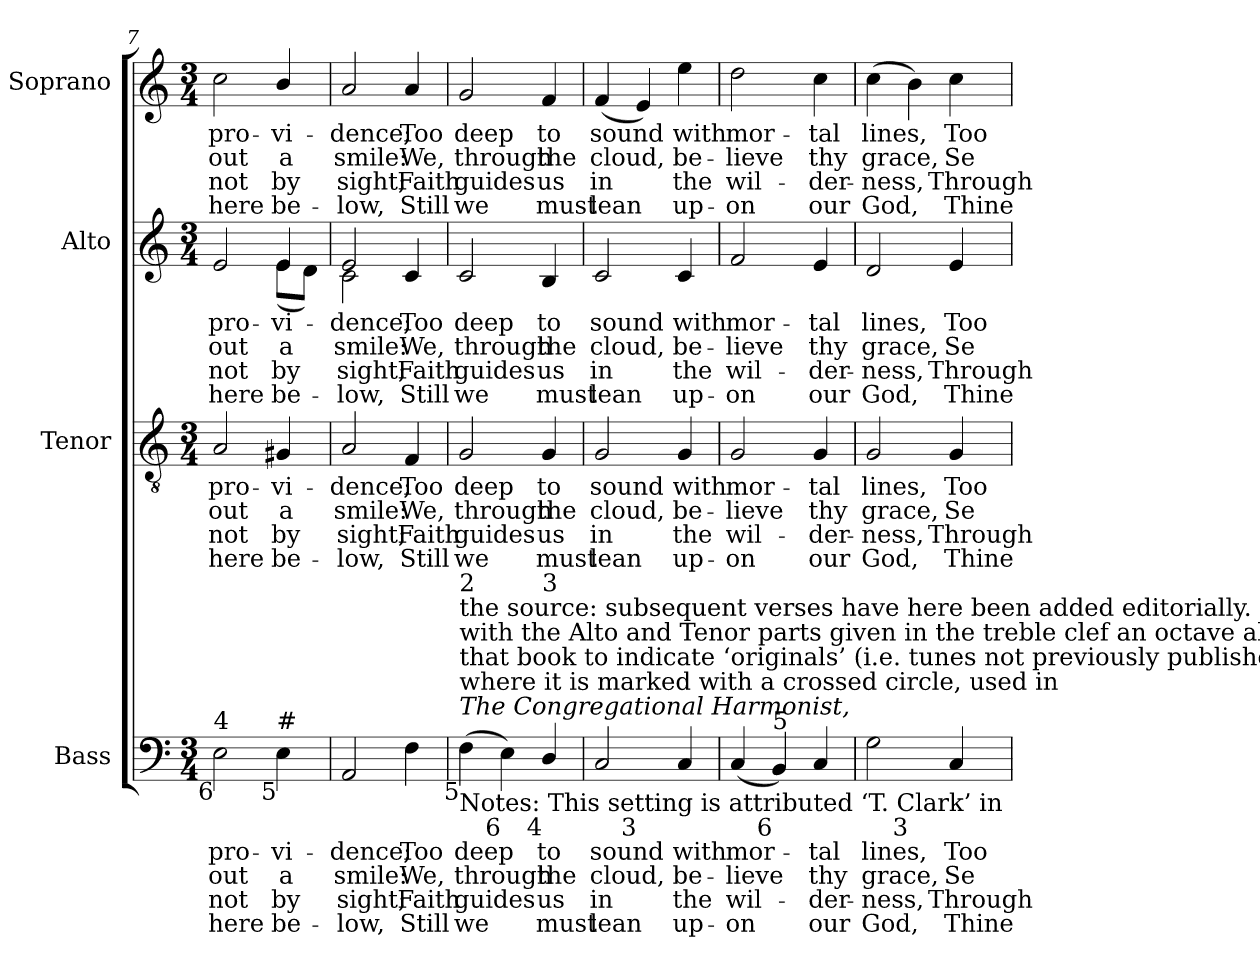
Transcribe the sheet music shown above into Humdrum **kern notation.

**kern	**text	**text	**text	**text	**kern	**text	**text	**text	**text	**kern	**text	**text	**text	**text	**kern	**text	**text	**text	**text
*part4	*part4	*part4	*part4	*part4	*part3	*part3	*part3	*part3	*part3	*part2	*part2	*part2	*part2	*part2	*part1	*part1	*part1	*part1	*part1
*staff4	*staff4	*staff4	*staff4	*staff4	*staff3	*staff3	*staff3	*staff3	*staff3	*staff2	*staff2	*staff2	*staff2	*staff2	*staff1	*staff1	*staff1	*staff1	*staff1
*I"Bass	*	*	*	*	*I"Tenor	*	*	*	*	*I"Alto	*	*	*	*	*I"Soprano	*	*	*	*
*I'B.	*	*	*	*	*I'T.	*	*	*	*	*I'A.	*	*	*	*	*I'S.	*	*	*	*
*clefF4	*	*	*	*	*clefGv2	*	*	*	*	*clefG2	*	*	*	*	*clefG2	*	*	*	*
*	*	*	*	*	*ITrd7c12	*	*	*	*	*	*	*	*	*	*	*	*	*	*
*k[]	*	*	*	*	*k[]	*	*	*	*	*k[]	*	*	*	*	*k[]	*	*	*	*
*C:	*	*	*	*	*C:	*	*	*	*	*C:	*	*	*	*	*C:	*	*	*	*
*M3/4	*	*	*	*	*M3/4	*	*	*	*	*M3/4	*	*	*	*	*M3/4	*	*	*	*
=7	=7	=7	=7	=7	=7	=7	=7	=7	=7	=7	=7	=7	=7	=7	=7	=7	=7	=7	=7
!	!LO:LY:b:color=#000000	!LO:LY:b:color=#000000	!LO:LY:b:color=#000000	!LO:LY:b:color=#000000	!	!	!	!	!	!	!	!	!	!	!	!	!	!	!
!	!	!	!	!	!	!LO:LY:b:color=#000000	!LO:LY:b:color=#000000	!LO:LY:b:color=#000000	!LO:LY:b:color=#000000	!	!	!	!	!	!	!	!	!	!
!	!	!	!	!	!	!	!	!	!	!	!LO:LY:b:color=#000000	!LO:LY:b:color=#000000	!LO:LY:b:color=#000000	!LO:LY:b:color=#000000	!	!	!	!	!
*	*	*	*	*	*	*	*	*	*	*^	*	*	*	*	*	*	*	*	*
!LO:TX:b:rj:t=6	!	!	!	!	!	!	!	!	!	!	!	!	!	!	!	!	!	!	!	!
!LO:TX:t=4	!	!	!	!	!	!	!	!	!	!	!	!	!	!	!	!	!	!	!	!
!	!	!	!	!	!	!	!	!	!	!	!	!	!	!	!	!	!LO:LY:b:color=#000000	!LO:LY:b:color=#000000	!LO:LY:b:color=#000000	!LO:LY:b:color=#000000
2Ei\	pro-	-out	not	here	2AAi/	pro-	-out	not	here	2ei/	2ryy	pro-	-out	not	here	2cci\	pro-	-out	not	here
!	!LO:LY:b:color=#000000	!LO:LY:b:color=#000000	!LO:LY:b:color=#000000	!LO:LY:b:color=#000000	!	!	!	!	!	!	!	!	!	!	!	!	!	!	!	!
!	!	!	!	!	!	!LO:LY:b:color=#000000	!LO:LY:b:color=#000000	!LO:LY:b:color=#000000	!LO:LY:b:color=#000000	!	!	!	!	!	!	!	!	!	!	!
!	!	!	!	!	!	!	!	!	!	!	!	!LO:LY:b:color=#000000	!LO:LY:b:color=#000000	!LO:LY:b:color=#000000	!LO:LY:b:color=#000000	!	!	!	!	!
!LO:TX:b:rj:t=5	!	!	!	!	!	!	!	!	!	!	!	!	!	!	!	!	!	!	!	!
!LO:TX:t=#	!	!	!	!	!	!	!	!	!	!	!	!	!	!	!	!	!	!	!	!
!	!	!	!	!	!	!	!	!	!	!	!	!	!	!	!	!	!LO:LY:b:color=#000000	!LO:LY:b:color=#000000	!LO:LY:b:color=#000000	!LO:LY:b:color=#000000
4Ei\	-vi-	a	by	be-	4GG#Xi/	-vi-	a	by	be-	4ei/	(8ei\L	-vi-	a	by	be-	4bi/	-vi-	a	by	be-
.	.	.	.	.	.	.	.	.	.	.	8di\J)	.	.	.	.	.	.	.	.	.
=8	=8	=8	=8	=8	=8	=8	=8	=8	=8	=8	=8	=8	=8	=8	=8	=8	=8	=8	=8	=8
!	!LO:LY:b:color=#000000	!LO:LY:b:color=#000000	!LO:LY:b:color=#000000	!LO:LY:b:color=#000000	!	!	!	!	!	!	!	!	!	!	!	!	!	!	!	!
!	!	!	!	!	!	!LO:LY:b:color=#000000	!LO:LY:b:color=#000000	!LO:LY:b:color=#000000	!LO:LY:b:color=#000000	!	!	!	!	!	!	!	!	!	!	!
!	!	!	!	!	!	!	!	!	!	!	!	!LO:LY:b:color=#000000	!LO:LY:b:color=#000000	!LO:LY:b:color=#000000	!LO:LY:b:color=#000000	!	!	!	!	!
!	!	!	!	!	!	!	!	!	!	!	!	!	!	!	!	!	!LO:LY:b:color=#000000	!LO:LY:b:color=#000000	!LO:LY:b:color=#000000	!LO:LY:b:color=#000000
2AAi/	-dence;	smile:	-sight;	low,	2AAi/	-dence;	smile:	-sight;	low,	2ei/	2ci\	-dence;	smile:	-sight;	low,	2ai/	-dence;	smile:	-sight;	low,
!	!LO:LY:b:color=#000000	!LO:LY:b:color=#000000	!LO:LY:b:color=#000000	!LO:LY:b:color=#000000	!	!	!	!	!	!	!	!	!	!	!	!	!	!	!	!
!	!	!	!	!	!	!LO:LY:b:color=#000000	!LO:LY:b:color=#000000	!LO:LY:b:color=#000000	!LO:LY:b:color=#000000	!	!	!	!	!	!	!	!	!	!	!
!	!	!	!	!	!	!	!	!	!	!	!	!LO:LY:b:color=#000000	!LO:LY:b:color=#000000	!LO:LY:b:color=#000000	!LO:LY:b:color=#000000	!	!	!	!	!
!	!	!	!	!	!	!	!	!	!	!	!	!	!	!	!	!	!LO:LY:b:color=#000000	!LO:LY:b:color=#000000	!LO:LY:b:color=#000000	!LO:LY:b:color=#000000
4Fi\	Too	We,	Faith	Still	4FFi/	Too	We,	Faith	Still	4ci/	4ryy	Too	We,	Faith	Still	4ai/	Too	We,	Faith	Still
*	*	*	*	*	*	*	*	*	*	*v	*v	*	*	*	*	*	*	*	*	*
!!LO:LB:g=z
=9	=9	=9	=9	=9	=9	=9	=9	=9	=9	=9	=9	=9	=9	=9	=9	=9	=9	=9	=9
*	*	*	*	*	*	*	*	*	*	*^	*	*	*	*	*	*	*	*	*
!	!LO:LY:b:color=#000000	!LO:LY:b:color=#000000	!LO:LY:b:color=#000000	!LO:LY:b:color=#000000	!	!	!	!	!	!	!	!	!	!	!	!	!	!	!	!
*	*	*	*	*	*	*	*	*	*	*v	*v	*	*	*	*	*	*	*	*	*
*	*	*	*	*	*	*	*	*	*	*^	*	*	*	*	*	*	*	*	*
!	!	!	!	!	!	!LO:LY:b:color=#000000	!LO:LY:b:color=#000000	!LO:LY:b:color=#000000	!LO:LY:b:color=#000000	!	!	!	!	!	!	!	!	!	!	!
*	*	*	*	*	*	*	*	*	*	*v	*v	*	*	*	*	*	*	*	*	*
*	*	*	*	*	*	*	*	*	*	*^	*	*	*	*	*	*	*	*	*
!	!	!	!	!	!	!	!	!	!	!	!	!LO:LY:b:color=#000000	!LO:LY:b:color=#000000	!LO:LY:b:color=#000000	!LO:LY:b:color=#000000	!	!	!	!	!
*	*	*	*	*	*	*	*	*	*	*v	*v	*	*	*	*	*	*	*	*	*
*	*	*	*	*	*	*	*	*	*	*^	*	*	*	*	*	*	*	*	*
!LO:TX:b:t=Notes&colon; This setting is attributed ‘T. Clark’ in	!	!	!	!	!	!	!	!	!	!	!	!	!	!	!	!	!	!	!	!
!LO:TX:i:t=The Congregational Harmonist,	!	!	!	!	!	!	!	!	!	!	!	!	!	!	!	!	!	!	!	!
!LO:TX:t=where it is marked with a crossed circle, used in	!	!	!	!	!	!	!	!	!	!	!	!	!	!	!	!	!	!	!	!
!LO:TX:t=that book to indicate ‘originals’ (i.e. tunes not previously published). The order of parts in the source is Alto - Tenor - Air - Bass,	!	!	!	!	!	!	!	!	!	!	!	!	!	!	!	!	!	!	!	!
!LO:TX:t=with the Alto and Tenor parts given in the treble clef an octave above sounding pitch. Only the first verse of the text is given in	!	!	!	!	!	!	!	!	!	!	!	!	!	!	!	!	!	!	!	!
!LO:TX:t=the source&colon; subsequent verses have here been added editorially.	!	!	!	!	!	!	!	!	!	!	!	!	!	!	!	!	!	!	!	!
!LO:TX:b:rj:t=5	!	!	!	!	!	!	!	!	!	!	!	!	!	!	!	!	!	!	!	!
!LO:TX:t=2	!	!	!	!	!	!	!	!	!	!	!	!	!	!	!	!	!	!	!	!
!	!	!	!	!	!	!	!	!	!	!	!	!	!	!	!	!	!LO:LY:b:color=#000000	!LO:LY:b:color=#000000	!LO:LY:b:color=#000000	!LO:LY:b:color=#000000
*	*	*	*	*	*	*	*	*	*	*v	*v	*	*	*	*	*	*	*	*	*
(4Fi\	deep	through	guides	we	2GGi/	deep	through	guides	we	2ci/	deep	through	guides	we	2gi/	deep	through	guides	we
!LO:TX:b:rj:t=6	!	!	!	!	!	!	!	!	!	!	!	!	!	!	!	!	!	!	!
4Ei\)	.	.	.	.	.	.	.	.	.	.	.	.	.	.	.	.	.	.	.
!	!LO:LY:b:color=#000000	!LO:LY:b:color=#000000	!LO:LY:b:color=#000000	!LO:LY:b:color=#000000	!	!	!	!	!	!	!	!	!	!	!	!	!	!	!
!	!	!	!	!	!	!LO:LY:b:color=#000000	!LO:LY:b:color=#000000	!LO:LY:b:color=#000000	!LO:LY:b:color=#000000	!	!	!	!	!	!	!	!	!	!
!	!	!	!	!	!	!	!	!	!	!	!LO:LY:b:color=#000000	!LO:LY:b:color=#000000	!LO:LY:b:color=#000000	!LO:LY:b:color=#000000	!	!	!	!	!
!LO:TX:b:rj:t=4	!	!	!	!	!	!	!	!	!	!	!	!	!	!	!	!	!	!	!
!LO:TX:t=3	!	!	!	!	!	!	!	!	!	!	!	!	!	!	!	!	!	!	!
!	!	!	!	!	!	!	!	!	!	!	!	!	!	!	!	!LO:LY:b:color=#000000	!LO:LY:b:color=#000000	!LO:LY:b:color=#000000	!LO:LY:b:color=#000000
4Di/	to	the	us	must	4GGi/	to	the	us	must	4Bi/	to	the	us	must	4fi/	to	the	us	must
=10	=10	=10	=10	=10	=10	=10	=10	=10	=10	=10	=10	=10	=10	=10	=10	=10	=10	=10	=10
!	!LO:LY:b:color=#000000	!LO:LY:b:color=#000000	!LO:LY:b:color=#000000	!LO:LY:b:color=#000000	!	!	!	!	!	!	!	!	!	!	!	!	!	!	!
!	!	!	!	!	!	!LO:LY:b:color=#000000	!LO:LY:b:color=#000000	!LO:LY:b:color=#000000	!LO:LY:b:color=#000000	!	!	!	!	!	!	!	!	!	!
!	!	!	!	!	!	!	!	!	!	!	!LO:LY:b:color=#000000	!LO:LY:b:color=#000000	!LO:LY:b:color=#000000	!LO:LY:b:color=#000000	!	!	!	!	!
!LO:TX:b:rj:t=4	!	!	!	!	!	!	!	!	!	!	!	!	!	!	!	!	!	!	!
!	!	!	!	!	!	!	!	!	!	!	!	!	!	!	!	!LO:LY:b:color=#000000	!LO:LY:b:color=#000000	!LO:LY:b:color=#000000	!LO:LY:b:color=#000000
*^	*	*	*	*	*	*	*	*	*	*	*	*	*	*	*	*	*	*	*
2Ci/	4ryy	sound	cloud,	in	lean	2GGi/	sound	cloud,	in	lean	2ci/	sound	cloud,	in	lean	(4fi/	sound	cloud,	in	lean
!	!LO:TX:b:rj:t=3	!	!	!	!	!	!	!	!	!	!	!	!	!	!	!	!	!	!	!
.	2ryy	.	.	.	.	.	.	.	.	.	.	.	.	.	.	4ei/)	.	.	.	.
!	!	!LO:LY:b:color=#000000	!LO:LY:b:color=#000000	!LO:LY:b:color=#000000	!LO:LY:b:color=#000000	!	!	!	!	!	!	!	!	!	!	!	!	!	!	!
!	!	!	!	!	!	!	!LO:LY:b:color=#000000	!LO:LY:b:color=#000000	!LO:LY:b:color=#000000	!LO:LY:b:color=#000000	!	!	!	!	!	!	!	!	!	!
!	!	!	!	!	!	!	!	!	!	!	!	!LO:LY:b:color=#000000	!LO:LY:b:color=#000000	!LO:LY:b:color=#000000	!LO:LY:b:color=#000000	!	!	!	!	!
!	!	!	!	!	!	!	!	!	!	!	!	!	!	!	!	!	!LO:LY:b:color=#000000	!LO:LY:b:color=#000000	!LO:LY:b:color=#000000	!LO:LY:b:color=#000000
4Ci/	.	with	be-	the	up-	4GGi/	with	be-	the	up-	4ci/	with	be-	the	up-	4eei\	with	be-	the	up-
*v	*v	*	*	*	*	*	*	*	*	*	*	*	*	*	*	*	*	*	*	*
=11	=11	=11	=11	=11	=11	=11	=11	=11	=11	=11	=11	=11	=11	=11	=11	=11	=11	=11	=11
*^	*	*	*	*	*	*	*	*	*	*	*	*	*	*	*	*	*	*	*
!	!	!LO:LY:b:color=#000000	!LO:LY:b:color=#000000	!LO:LY:b:color=#000000	!LO:LY:b:color=#000000	!	!	!	!	!	!	!	!	!	!	!	!	!	!	!
*v	*v	*	*	*	*	*	*	*	*	*	*	*	*	*	*	*	*	*	*	*
*^	*	*	*	*	*	*	*	*	*	*	*	*	*	*	*	*	*	*	*
!	!	!	!	!	!	!	!LO:LY:b:color=#000000	!LO:LY:b:color=#000000	!LO:LY:b:color=#000000	!LO:LY:b:color=#000000	!	!	!	!	!	!	!	!	!	!
*v	*v	*	*	*	*	*	*	*	*	*	*	*	*	*	*	*	*	*	*	*
*^	*	*	*	*	*	*	*	*	*	*	*	*	*	*	*	*	*	*	*
!	!	!	!	!	!	!	!	!	!	!	!	!LO:LY:b:color=#000000	!LO:LY:b:color=#000000	!LO:LY:b:color=#000000	!LO:LY:b:color=#000000	!	!	!	!	!
*v	*v	*	*	*	*	*	*	*	*	*	*	*	*	*	*	*	*	*	*	*
*^	*	*	*	*	*	*	*	*	*	*	*	*	*	*	*	*	*	*	*
!LO:TX:b:rj:t=5	!	!	!	!	!	!	!	!	!	!	!	!	!	!	!	!	!	!	!	!
!LO:TX:t=4	!	!	!	!	!	!	!	!	!	!	!	!	!	!	!	!	!	!	!	!
!LO:TX:t=2	!	!	!	!	!	!	!	!	!	!	!	!	!	!	!	!	!	!	!	!
!	!	!	!	!	!	!	!	!	!	!	!	!	!	!	!	!	!LO:LY:b:color=#000000	!LO:LY:b:color=#000000	!LO:LY:b:color=#000000	!LO:LY:b:color=#000000
*v	*v	*	*	*	*	*	*	*	*	*	*	*	*	*	*	*	*	*	*	*
(4Ci/	mor-	-lieve	-wil-	-on	2GGi/	mor-	-lieve	-wil-	-on	2fi/	mor-	-lieve	-wil-	-on	2ddi\	mor-	-lieve	-wil-	-on
!LO:TX:b:rj:t=6	!	!	!	!	!	!	!	!	!	!	!	!	!	!	!	!	!	!	!
!LO:TX:t=5	!	!	!	!	!	!	!	!	!	!	!	!	!	!	!	!	!	!	!
4BBi/)	.	.	.	.	.	.	.	.	.	.	.	.	.	.	.	.	.	.	.
!	!LO:LY:b:color=#000000	!LO:LY:b:color=#000000	!LO:LY:b:color=#000000	!LO:LY:b:color=#000000	!	!	!	!	!	!	!	!	!	!	!	!	!	!	!
!	!	!	!	!	!	!LO:LY:b:color=#000000	!LO:LY:b:color=#000000	!LO:LY:b:color=#000000	!LO:LY:b:color=#000000	!	!	!	!	!	!	!	!	!	!
!	!	!	!	!	!	!	!	!	!	!	!LO:LY:b:color=#000000	!LO:LY:b:color=#000000	!LO:LY:b:color=#000000	!LO:LY:b:color=#000000	!	!	!	!	!
!	!	!	!	!	!	!	!	!	!	!	!	!	!	!	!	!LO:LY:b:color=#000000	!LO:LY:b:color=#000000	!LO:LY:b:color=#000000	!LO:LY:b:color=#000000
4Ci/	-tal	thy	der-	-our	4GGi/	-tal	thy	der-	-our	4ei/	-tal	thy	der-	-our	4cci\	-tal	thy	der-	-our
=12	=12	=12	=12	=12	=12	=12	=12	=12	=12	=12	=12	=12	=12	=12	=12	=12	=12	=12	=12
!	!LO:LY:b:color=#000000	!LO:LY:b:color=#000000	!LO:LY:b:color=#000000	!LO:LY:b:color=#000000	!	!	!	!	!	!	!	!	!	!	!	!	!	!	!
!	!	!	!	!	!	!LO:LY:b:color=#000000	!LO:LY:b:color=#000000	!LO:LY:b:color=#000000	!LO:LY:b:color=#000000	!	!	!	!	!	!	!	!	!	!
!	!	!	!	!	!	!	!	!	!	!	!LO:LY:b:color=#000000	!LO:LY:b:color=#000000	!LO:LY:b:color=#000000	!LO:LY:b:color=#000000	!	!	!	!	!
!LO:TX:b:rj:t=4	!	!	!	!	!	!	!	!	!	!	!	!	!	!	!	!	!	!	!
!	!	!	!	!	!	!	!	!	!	!	!	!	!	!	!	!LO:LY:b:color=#000000	!LO:LY:b:color=#000000	!LO:LY:b:color=#000000	!LO:LY:b:color=#000000
*^	*	*	*	*	*	*	*	*	*	*	*	*	*	*	*	*	*	*	*
2Gi\	4ryy	lines,	grace,	ness,	God,	2GGi/	lines,	grace,	ness,	God,	2di/	lines,	grace,	ness,	God,	(4cci\	lines,	grace,	ness,	God,
!	!LO:TX:b:rj:t=3	!	!	!	!	!	!	!	!	!	!	!	!	!	!	!	!	!	!	!
.	2ryy	.	.	.	.	.	.	.	.	.	.	.	.	.	.	4bi\)	.	.	.	.
!	!	!LO:LY:b:color=#000000	!LO:LY:b:color=#000000	!LO:LY:b:color=#000000	!LO:LY:b:color=#000000	!	!	!	!	!	!	!	!	!	!	!	!	!	!	!
!	!	!	!	!	!	!	!LO:LY:b:color=#000000	!LO:LY:b:color=#000000	!LO:LY:b:color=#000000	!LO:LY:b:color=#000000	!	!	!	!	!	!	!	!	!	!
!	!	!	!	!	!	!	!	!	!	!	!	!LO:LY:b:color=#000000	!LO:LY:b:color=#000000	!LO:LY:b:color=#000000	!LO:LY:b:color=#000000	!	!	!	!	!
!	!	!	!	!	!	!	!	!	!	!	!	!	!	!	!	!	!LO:LY:b:color=#000000	!LO:LY:b:color=#000000	!LO:LY:b:color=#000000	!LO:LY:b:color=#000000
4Ci/	.	Too	Se-	Through	Thine	4GGi/	Too	Se-	Through	Thine	4ei/	Too	Se-	Through	Thine	4cci\	Too	Se-	Through	Thine
*v	*v	*	*	*	*	*	*	*	*	*	*	*	*	*	*	*	*	*	*	*
=	=	=	=	=	=	=	=	=	=	=	=	=	=	=	=	=	=	=	=
*-	*-	*-	*-	*-	*-	*-	*-	*-	*-	*-	*-	*-	*-	*-	*-	*-	*-	*-	*-
